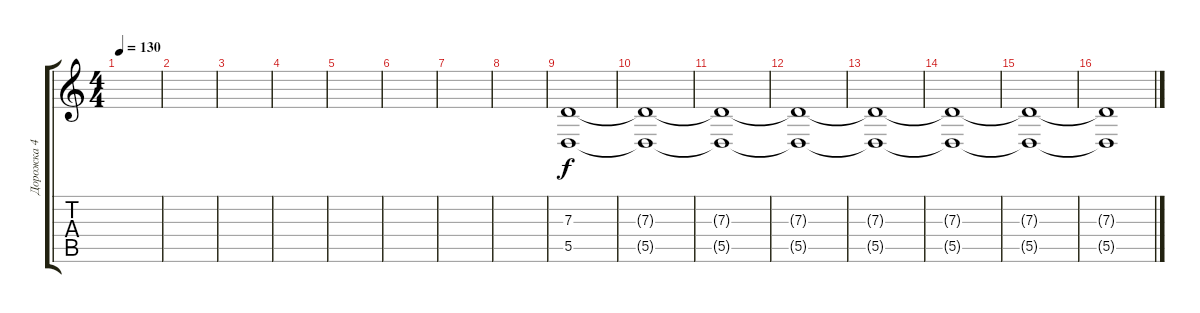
\track ("Дорожка 4" "Дорожка 4") {instrument choiraahs}
\staff {score tabs}
\tuning (E4 B3 G3 D3 A2 E2) {hide}
\ts (4 4)
\tempo 130
\clef g2
\ks c
|
|
|
|
|
|
|
|
(7.3 5.5).1 |
(7.3{t} 5.5{t}).1 |
(7.3{t} 5.5{t}).1 |
(7.3{t} 5.5{t}).1 |
(7.3{t} 5.5{t}).1 |
(7.3{t} 5.5{t}).1 |
(7.3{t} 5.5{t}).1 |
(7.3{t} 5.5{t}).1
